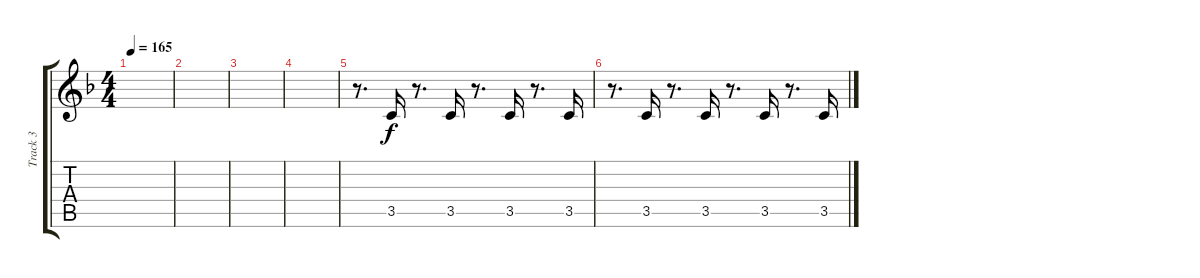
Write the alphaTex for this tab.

\track ("Track 3" "Track 3") {instrument electricguitarjazz}
\staff {score tabs}
\tuning (E4 B3 G3 D3 A2 E2) {hide}
\ts (4 4)
\tempo 165
\clef g2
\ks f
|
|
|
|
r.8{d} 3.5.16 r.8{d} 3.5.16 r.8{d} 3.5.16 r.8{d} 3.5.16 |
r.8{d} 3.5.16 r.8{d} 3.5.16 r.8{d} 3.5.16 r.8{d} 3.5.16
